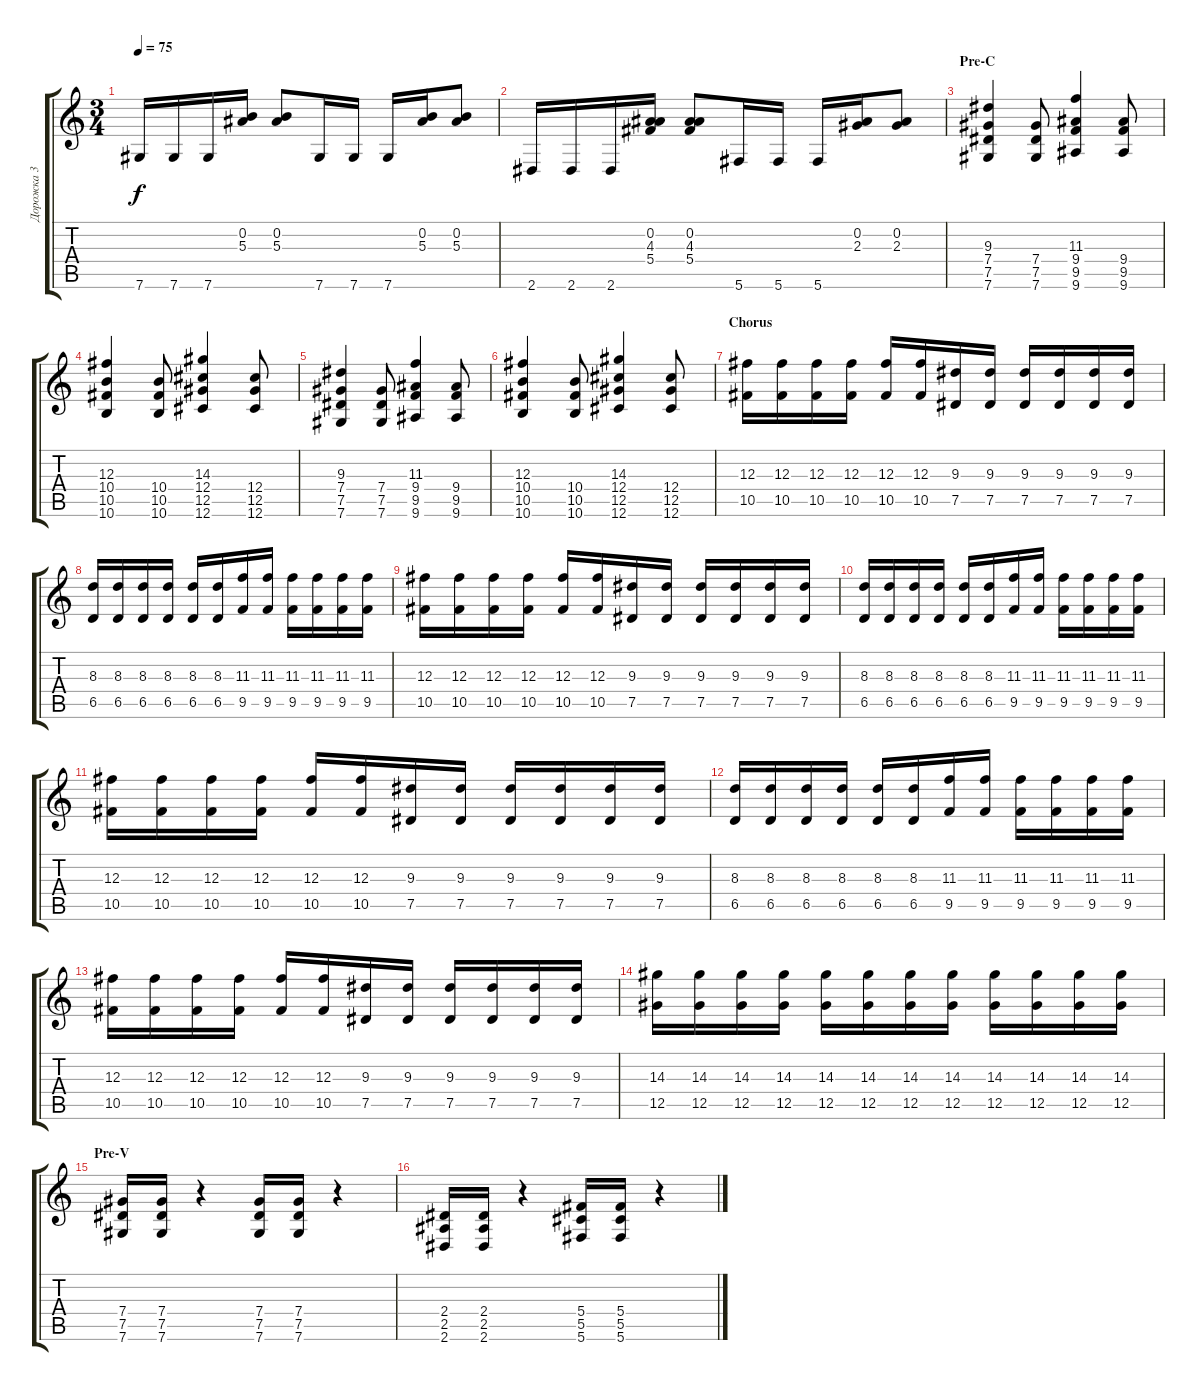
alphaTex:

\track ("Дорожка 3" "Дорожка 3") {instrument distortionguitar}
\staff {score tabs}
\tuning (Eb4 Bb3 Gb3 Db3 Ab2 Db2) {hide}
\ts (3 4)
\tempo 75
\clef g2
\ks c
7.6.16{dy f} 7.6.16 7.6.16 (0.2 5.3).16 (0.2 5.3).8 7.6.16 7.6.16 7.6.16 (0.2 5.3).16 (0.2 5.3).8 |
2.6.16 2.6.16 2.6.16 (0.2 4.3 5.4).16 (0.2 4.3 5.4).8 5.6.16 5.6.16 5.6.16 (0.2 2.3).16 (0.2 2.3).8 |
\section ("" "Pre-C")
(9.3 7.4 7.5 7.6).4 (7.4 7.5 7.6).8 (11.3 9.4 9.5 9.6).4 (9.4 9.5 9.6).8 |
(12.3 10.4 10.5 10.6).4 (10.4 10.5 10.6).8 (14.3 12.4 12.5 12.6).4 (12.4 12.5 12.6).8 |
(9.3 7.4 7.5 7.6).4 (7.4 7.5 7.6).8 (11.3 9.4 9.5 9.6).4 (9.4 9.5 9.6).8 |
(12.3 10.4 10.5 10.6).4 (10.4 10.5 10.6).8 (14.3 12.4 12.5 12.6).4 (12.4 12.5 12.6).8 |
\section ("" "Chorus")
(12.3 10.5).16 (12.3 10.5).16 (12.3 10.5).16 (12.3 10.5).16 (12.3 10.5).16 (12.3 10.5).16 (9.3 7.5).16 (9.3 7.5).16 (9.3 7.5).16 (9.3 7.5).16 (9.3 7.5).16 (9.3 7.5).16 |
(8.3 6.5).16 (8.3 6.5).16 (8.3 6.5).16 (8.3 6.5).16 (8.3 6.5).16 (8.3 6.5).16 (11.3 9.5).16 (11.3 9.5).16 (11.3 9.5).16 (11.3 9.5).16 (11.3 9.5).16 (11.3 9.5).16 |
(12.3 10.5).16 (12.3 10.5).16 (12.3 10.5).16 (12.3 10.5).16 (12.3 10.5).16 (12.3 10.5).16 (9.3 7.5).16 (9.3 7.5).16 (9.3 7.5).16 (9.3 7.5).16 (9.3 7.5).16 (9.3 7.5).16 |
(8.3 6.5).16 (8.3 6.5).16 (8.3 6.5).16 (8.3 6.5).16 (8.3 6.5).16 (8.3 6.5).16 (11.3 9.5).16 (11.3 9.5).16 (11.3 9.5).16 (11.3 9.5).16 (11.3 9.5).16 (11.3 9.5).16 |
(12.3 10.5).16 (12.3 10.5).16 (12.3 10.5).16 (12.3 10.5).16 (12.3 10.5).16 (12.3 10.5).16 (9.3 7.5).16 (9.3 7.5).16 (9.3 7.5).16 (9.3 7.5).16 (9.3 7.5).16 (9.3 7.5).16 |
(8.3 6.5).16 (8.3 6.5).16 (8.3 6.5).16 (8.3 6.5).16 (8.3 6.5).16 (8.3 6.5).16 (11.3 9.5).16 (11.3 9.5).16 (11.3 9.5).16 (11.3 9.5).16 (11.3 9.5).16 (11.3 9.5).16 |
(12.3 10.5).16 (12.3 10.5).16 (12.3 10.5).16 (12.3 10.5).16 (12.3 10.5).16 (12.3 10.5).16 (9.3 7.5).16 (9.3 7.5).16 (9.3 7.5).16 (9.3 7.5).16 (9.3 7.5).16 (9.3 7.5).16 |
(14.3 12.5).16 (14.3 12.5).16 (14.3 12.5).16 (14.3 12.5).16 (14.3 12.5).16 (14.3 12.5).16 (14.3 12.5).16 (14.3 12.5).16 (14.3 12.5).16 (14.3 12.5).16 (14.3 12.5).16 (14.3 12.5).16 |
\section ("" "Pre-V")
(7.4 7.5 7.6).16 (7.4 7.5 7.6).16 r.4 (7.4 7.5 7.6).16 (7.4 7.5 7.6).16 r.4 |
(2.4 2.5 2.6).16 (2.4 2.5 2.6).16 r.4 (5.4 5.5 5.6).16 (5.4 5.5 5.6).16 r.4
